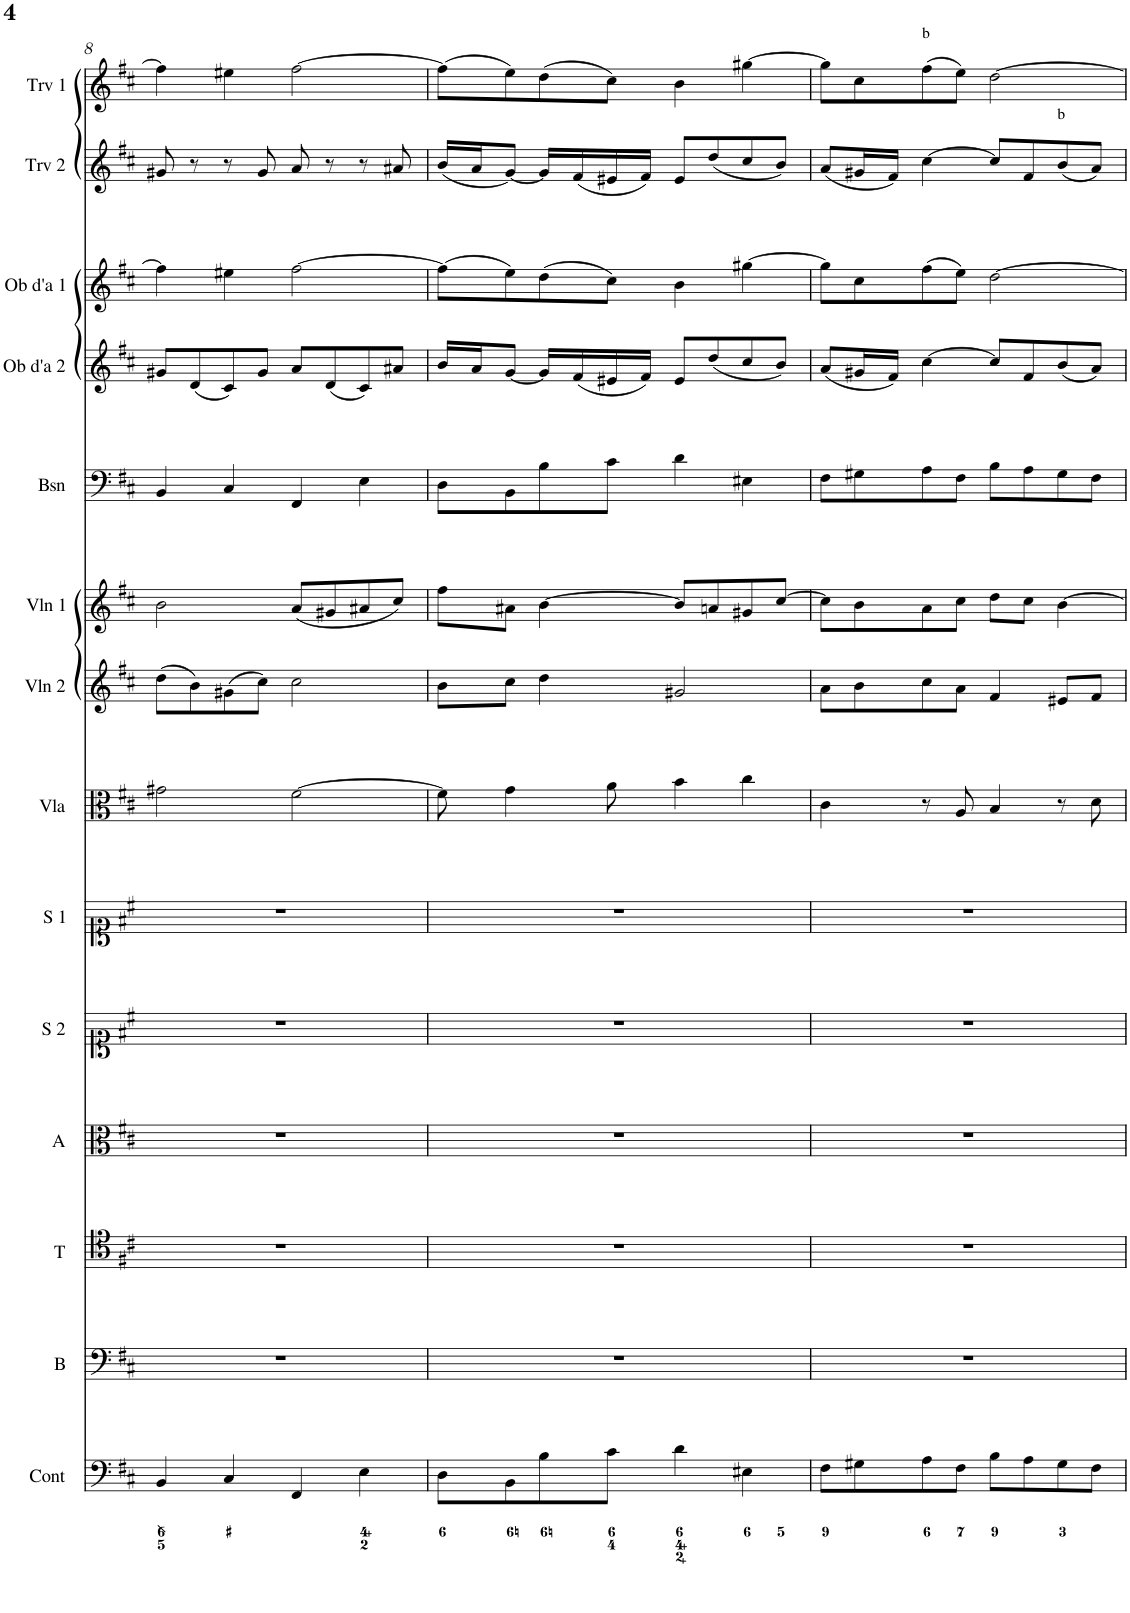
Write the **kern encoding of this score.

**kern	**kern	**kern	**kern	**kern	**kern	**kern	**kern	**kern	**kern	**kern	**kern	**kern	**kern
*part14	*part13	*part12	*part11	*part10	*part9	*part8	*part7	*part6	*part5	*part4	*part3	*part2	*part1
*staff14	*staff13	*staff12	*staff11	*staff10	*staff9	*staff8	*staff7	*staff6	*staff5	*staff4	*staff3	*staff2	*staff1
*I"Continuo	*I"Bass	*I"Tenor	*I"Alto	*I"Soprano 2	*I"Soprano 1	*I"Viola	*I"Violin 2	*I"Violin 1	*I"Bassoon	*I"Oboe d’amore 2	*I"Oboe d’amore 1	*I"Traverso 2	*I"Traverso 1
*I'Cont	*I'B	*I'T	*I'A	*I'S 2	*I'S 1	*I'Vla	*I'Vln 2	*I'Vln 1	*I'Bsn	*I'Ob d'a 2	*I'Ob d'a 1	*I'Trv 2	*I'Trv 1
!!LO:PB:g=z
*clefF4	*clefF4	*clefC4	*clefC3	*clefC1	*clefC1	*clefC3	*clefG2	*clefG2	*clefF4	*clefG2	*clefG2	*clefG2	*clefG2
*k[f#c#]	*k[f#c#]	*k[f#c#]	*k[f#c#]	*k[f#c#]	*k[f#c#]	*k[f#c#]	*k[f#c#]	*k[f#c#]	*k[f#c#]	*k[f#c#]	*k[f#c#]	*k[f#c#]	*k[f#c#]
*M4/4	*M4/4	*M4/4	*M4/4	*M4/4	*M4/4	*M4/4	*M4/4	*M4/4	*M4/4	*M4/4	*M4/4	*M4/4	*M4/4
*met(c)	*met(c)	*met(c)	*met(c)	*met(c)	*met(c)	*met(c)	*met(c)	*met(c)	*met(c)	*met(c)	*met(c)	*met(c)	*met(c)
=8	=8	=8	=8	=8	=8	=8	=8	=8	=8	=8	=8	=8	=8
4BB/	1r	1r	1r	1r	1r	2g#X\	(8dd\L	2b\	4BB/	8g#X/L	4ff#\]	8g#X/	4ff#\]
.	.	.	.	.	.	.	8b\)	.	.	(8d/	.	8r	.
4C#/	.	.	.	.	.	.	(8g#X\	.	4C#/	8c#/)	4ee#X\	8r	4ee#X\
.	.	.	.	.	.	.	8cc#\J)	.	.	8g#/J	.	8g#/	.
4FF#/	.	.	.	.	.	[2f#\	2cc#\	(8a/L	4FF#/	8a/L	[2ff#\	8a/	[2ff#\
.	.	.	.	.	.	.	.	8g#X/	.	(8d/	.	8r	.
4E\	.	.	.	.	.	.	.	8a#X/	4E\	8c#/)	.	8r	.
.	.	.	.	.	.	.	.	8cc#/J)	.	8a#X/J	.	8a#X/	.
=9	=9	=9	=9	=9	=9	=9	=9	=9	=9	=9	=9	=9	=9
8D\L	1r	1r	1r	1r	1r	8f#\]	8b\L	8ff#\L	8D\L	16b/LL	(8ff#\L]	(16b/LL	(8ff#\L]
.	.	.	.	.	.	.	.	.	.	16a/J	.	16a/J	.
8BB\	.	.	.	.	.	4g\	8cc#\J	8a#X\J	8BB\	[8g/J	8ee\)	[8g/J)	8ee\)
8B\	.	.	.	.	.	.	4dd\	[4b\	8B\	16g/LL]	(8dd\	16g/LL]	(8dd\
.	.	.	.	.	.	.	.	.	.	(16f#/	.	(16f#/	.
8c#\J	.	.	.	.	.	8a\	.	.	8c#\J	16e#X/	8cc#\J)	16e#X/	8cc#\J)
.	.	.	.	.	.	.	.	.	.	16f#/JJ)	.	16f#/JJ)	.
4d\	.	.	.	.	.	4b\	2g#X/	8b/L]	4d\	8e#/L	4b\	8e#/L	4b\
.	.	.	.	.	.	.	.	8an/	.	(8dd/	.	(8dd/	.
4E#X\	.	.	.	.	.	4cc#\	.	8g#X/	4E#X\	8cc#/	[4gg#X\	8cc#/	[4gg#X\
.	.	.	.	.	.	.	.	[8cc#/J	.	8b/J)	.	8b/J)	.
=10	=10	=10	=10	=10	=10	=10	=10	=10	=10	=10	=10	=10	=10
8F#\L	1r	1r	1r	1r	1r	4c#\	8a\L	8cc#\L]	8F#\L	(8a/L	8gg#\L]	(8a/L	8gg#\L]
8G#X\	.	.	.	.	.	.	8b\	8b\	8G#X\	16g#X/L	8cc#\	16g#X/L	8cc#\
.	.	.	.	.	.	.	.	.	.	16f#/JJ)	.	16f#/JJ)	.
!	!	!	!	!	!	!	!	!	!	!	!	!	!LO:TX:a:t=b
8A\	.	.	.	.	.	8r	8cc#\	8a\	8A\	[4cc#\	(8ff#\	[4cc#\	(8ff#\
8F#\J	.	.	.	.	.	8A/	8a\J	8cc#\J	8F#\J	.	8ee\J)	.	8ee\J)
8B\L	.	.	.	.	.	4B/	4f#/	8dd\L	8B\L	8cc#/L]	[2dd\	8cc#/L]	[2dd\
8A\	.	.	.	.	.	.	.	8cc#\J	8A\	8f#/	.	8f#/	.
!	!	!	!	!	!	!	!	!	!	!	!	!LO:TX:a:t=b	!
8G#\	.	.	.	.	.	8r	8e#X/L	[4b\	8G#\	(8b/	.	(8b/	.
8F#\J	.	.	.	.	.	8d\	8f#/J	.	8F#\J	8a/J)	.	8a/J)	.
=	=	=	=	=	=	=	=	=	=	=	=	=	=
*-	*-	*-	*-	*-	*-	*-	*-	*-	*-	*-	*-	*-	*-
